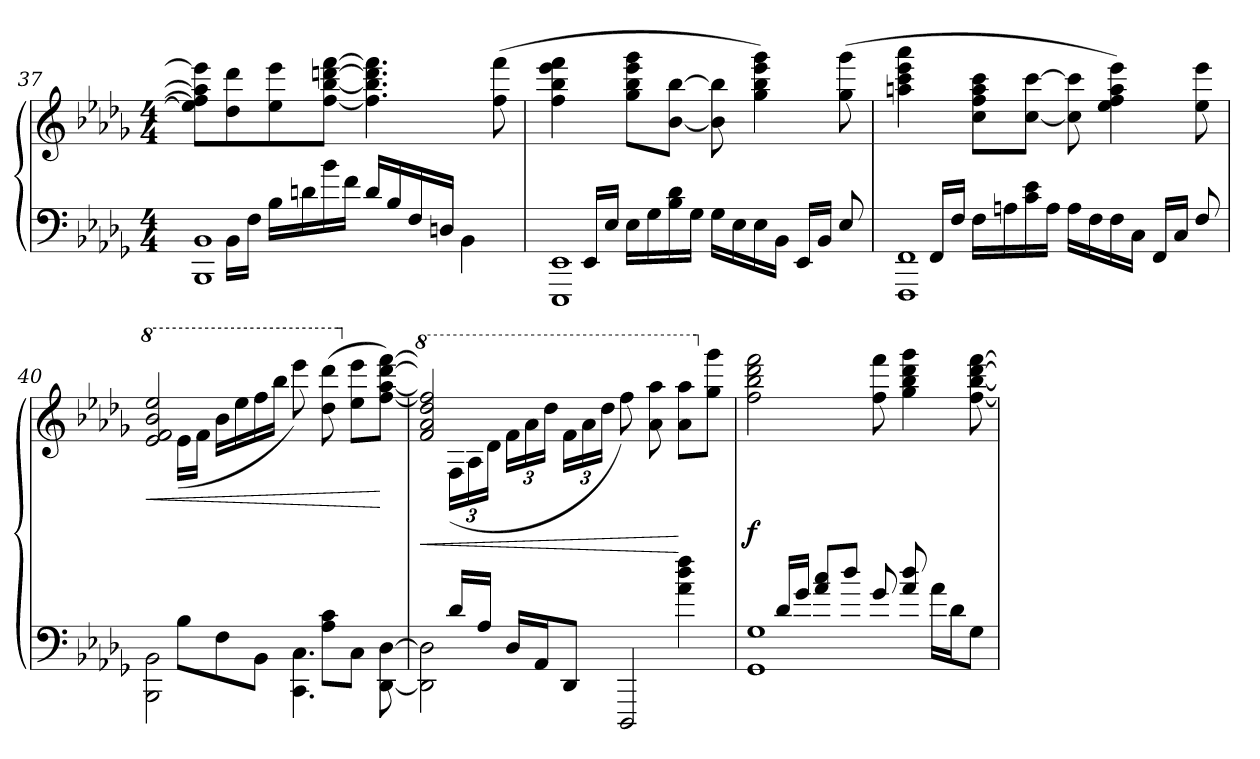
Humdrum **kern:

**kern	**kern	**dynam
*part1	*part1	*part1
*staff2	*staff1	*staff1/2
*clefF4	*clefG2	*
*k[b-e-a-d-g-]	*k[b-e-a-d-g-]	*
*D-:	*D-:	*
*M4/4	*M4/4	*
=37	=37	=37
*^	*	*
1BB-/ 1BBB-/	8ryy	8eee-\] 8aa-\] 8ff\] 8ee-\]L	.
.	16BB-\LL	8ddd-\ 8dd-\	.
.	16F\JJ	.	.
.	16B-\LL	8eee-\ 8ee-\	.
.	16d\	.	.
.	16b-\	[8fff\ [8ddd\ [8bb-\ [8ff\J	.
.	16f\JJ	.	.
.	16d/LL	4.fff\] 4.ddd\] 4.bb-\] 4.ff\]	.
.	16B-/	.	.
.	16F/	.	.
.	16D/JJ	.	.
.	4BB-\	.	.
.	.	(8fff\ 8ff\	.
=38	=38	=38	=38
8ryy	1EE-/ 1EEE-/	4fff\ 4eee-\ 4bb-\ 4ff\	.
16EE-/LL	.	.	.
16E-/JJ	.	.	.
16E-\LL	.	8ggg-\ 8eee-\ 8bb-\ 8gg-\L	.
16G-\	.	.	.
16d-\ 16B-\	.	[8bb-\ [8b-\J	.
16G-\JJ	.	.	.
16G-\LL	.	8bb-\] 8b-\]	.
16E-\	.	.	.
16E-\	.	4ggg-\ 4eee-\ 4bb-\ 4gg-\)	.
16BB-\JJ	.	.	.
16EE-/LL	.	.	.
16BB-/JJ	.	.	.
8E-/	.	(8ggg-\ 8gg-\	.
=39	=39	=39	=39
8ryy	1FF/ 1FFF/	4aaa-\ 4eee-\ 4ccc\ 4aa\	.
16FF/LL	.	.	.
16F/JJ	.	.	.
16F\LL	.	8ccc\ 8aa\ 8ff\ 8cc\L	.
16A\	.	.	.
16e-\ 16c\	.	[8ccc\ [8cc\J	.
16A\JJ	.	.	.
16A\LL	.	8ccc\] 8cc\]	.
16F\	.	.	.
16F\	.	4eee-\ 4aa\ 4ff\ 4ee-\)	.
16C\JJ	.	.	.
16FF/LL	.	.	.
16C/JJ	.	.	.
8F/	.	8eee-\ 8ee-\	.
=40	=40	=40	=40
*	*	*8va	*
!	!	!	!LO:HP:b
*	*	*^	*
8ryy	2BB-\ 2BBB-\	2eee-/ 2bb-/ 2ff/ 2ee-/	8ryy	<
8B-\L	.	.	(16ee-\LL	.
.	.	.	16ff\JJ	.
8F\	.	.	16bb-\LL	.
.	.	.	16eee-\	.
8BB-\J	.	.	16fff\	.
.	.	.	16bbb-\JJ	.
8ryy	4.C\ 4.CC\	8ryy	8eeee-\)	.
8c\ 8A-\L	.	(8dddd-\ 8ddd-\	4.ryy	.
*	*	*X8va	*	*
8C\J	.	8eee-\ 8ee-\L	.	.
8ryy	[8D-\ [8DD-\	[8fff\ [8ddd-\ [8aa-\ [8ff\J)	.	[
=41	=41	=41	=41	=41
*	*	*8va	*	*
!	!	!	!	!LO:HP:b
8ryy	2D-\] 2DD-\]	2fff/] 2ddd-/] 2aa-/] 2ff/]	8ryy	<
16d-/LL	.	.	(24f\LL	.
.	.	.	24a-\	.
16A-/JJ	.	.	.	.
.	.	.	24dd-\JJ	.
16D-/LL	.	.	24ff\LL	.
.	.	.	24aa-\	.
16AA-/J	.	.	.	.
.	.	.	24ddd-\JJ	.
8DD-/J	.	.	24ff\LL	.
.	.	.	24aa-\	.
.	.	.	24ddd-\JJ	.
4ryy	2DDD-/	8ryy	8fff\)	.
.	.	8aaa-\ 8aa-\	4.ryy	.
*8ba	*	*	*	*
4f\ 4d-\ 4A-\	.	8aaa-\ 8aa-\L	.	[
*	*	*X8va	*	*
.	.	8ggg-\ 8gg-\J	.	.
*	*	*v	*v	*
=42	=42	=42	=42
8ryy	1GG-/ 1GGG-/	2fff\ 2ddd-\ 2bb-\ 2ff\	f
16D-/LL	.	.	.
16G-/JJ	.	.	.
8c/ 8A-/L	.	.	.
8d-/J	.	.	.
8G-/	.	8fff\ 8ff\	.
8d-/ 8A-/	.	4ggg-\ 4ddd-\ 4bb-\ 4gg-\	.
16A-\LL	.	.	.
16D-\J	.	.	.
8GG-\J	.	[8fff\ [8ddd-\ [8bb-\ [8ff\	.
*v	*v	*	*
*	*X8ba	*
=	=	=
*-	*-	*-
